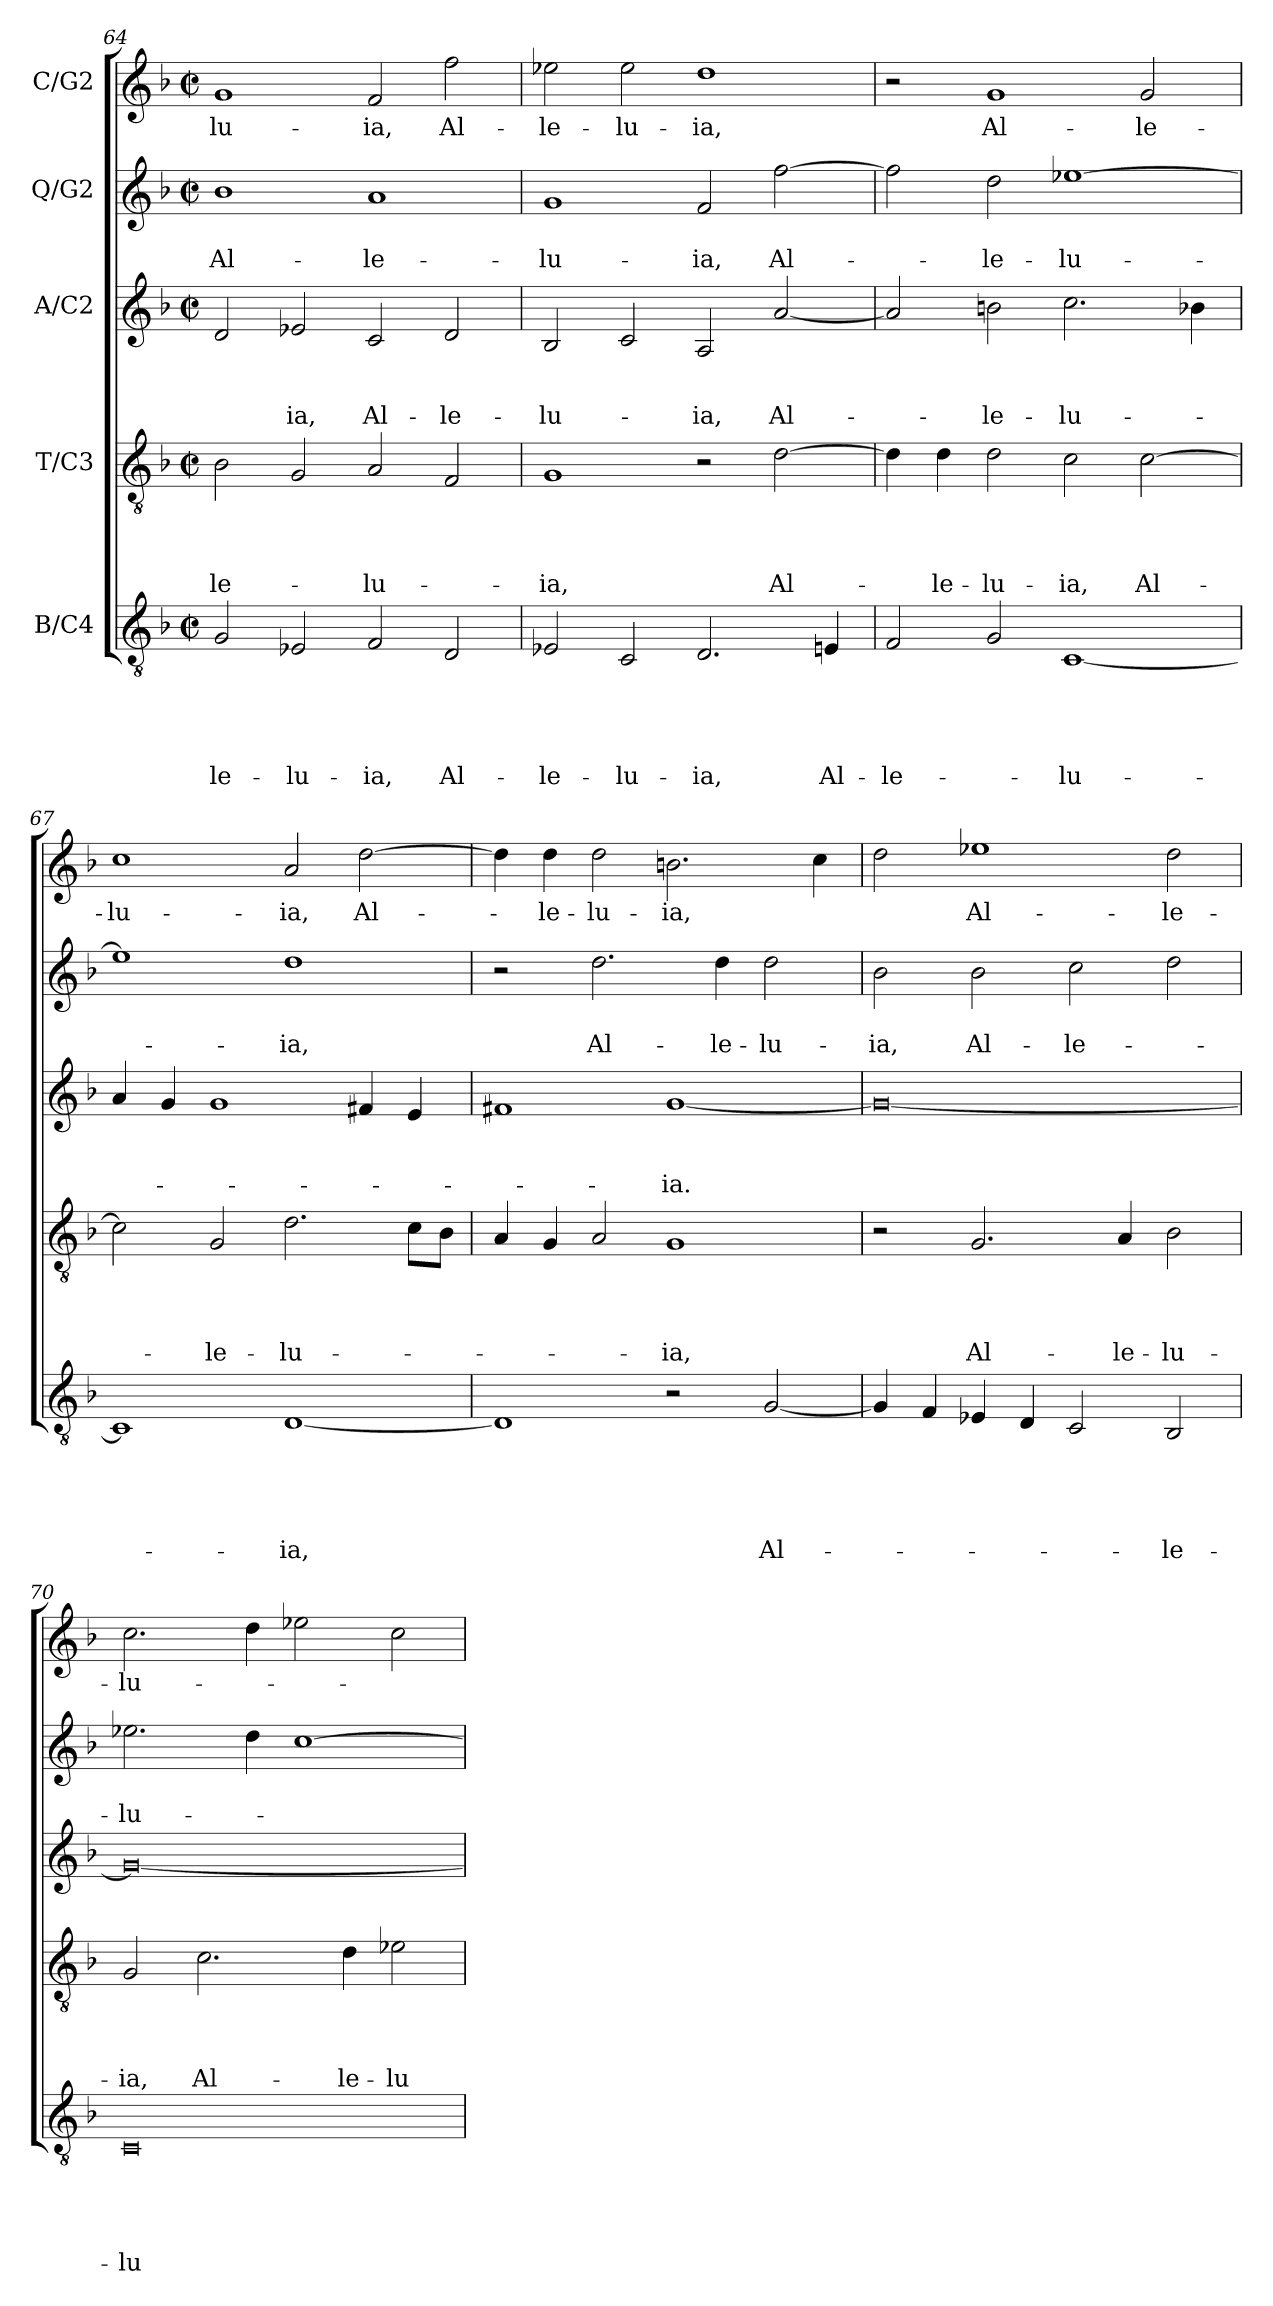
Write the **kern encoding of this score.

**kern	**text	**text	**text	**text	**text	**kern	**text	**text	**text	**text	**kern	**text	**text	**text	**kern	**text	**text	**kern	**text
*part5	*part5	*part5	*part5	*part5	*part5	*part4	*part4	*part4	*part4	*part4	*part3	*part3	*part3	*part3	*part2	*part2	*part2	*part1	*part1
*staff5	*staff5	*staff5	*staff5	*staff5	*staff5	*staff4	*staff4	*staff4	*staff4	*staff4	*staff3	*staff3	*staff3	*staff3	*staff2	*staff2	*staff2	*staff1	*staff1
*I"B/C4	*	*	*	*	*	*I"T/C3	*	*	*	*	*I"A/C2	*	*	*	*I"Q/G2	*	*	*I"C/G2	*
*clefGv2	*	*	*	*	*	*clefGv2	*	*	*	*	*clefG2	*	*	*	*clefG2	*	*	*clefG2	*
*k[b-]	*	*	*	*	*	*k[b-]	*	*	*	*	*k[b-]	*	*	*	*k[b-]	*	*	*k[b-]	*
*F:	*	*	*	*	*	*F:	*	*	*	*	*F:	*	*	*	*F:	*	*	*F:	*
*M2/2	*	*	*	*	*	*M2/2	*	*	*	*	*M2/2	*	*	*	*M2/2	*	*	*M2/2	*
*met(c|)	*	*	*	*	*	*met(c|)	*	*	*	*	*met(c|)	*	*	*	*met(c|)	*	*	*met(c|)	*
=64	=64	=64	=64	=64	=64	=64	=64	=64	=64	=64	=64	=64	=64	=64	=64	=64	=64	=64	=64
!	!	!	!	!	!LO:LY:b	!	!	!	!	!LO:LY:b	!	!	!	!	!	!	!LO:LY:b	!	!LO:LY:b
2G/	.	.	.	.	-le-	2B-\	.	.	.	-le-	2d/	.	.	.	1b-	.	Al-	1g	-lu-
!	!	!	!	!	!LO:LY:b	!	!	!	!	!	!	!	!	!LO:LY:b	!	!	!	!	!
2E-X/	.	.	.	.	-lu-	2G/	.	.	.	.	2e-X/	.	.	-ia,	.	.	.	.	.
!	!	!	!	!	!LO:LY:b	!	!	!	!	!LO:LY:b	!	!	!	!LO:LY:b	!	!	!LO:LY:b	!	!LO:LY:b
2F/	.	.	.	.	-ia,	2A/	.	.	.	-lu-	2c/	.	.	Al-	1a	.	-le-	2f/	-ia,
!	!	!	!	!	!LO:LY:b	!	!	!	!	!	!	!	!	!LO:LY:b	!	!	!	!	!LO:LY:b
2D/	.	.	.	.	Al-	2F/	.	.	.	.	2d/	.	.	-le-	.	.	.	2ff\	Al-
=65	=65	=65	=65	=65	=65	=65	=65	=65	=65	=65	=65	=65	=65	=65	=65	=65	=65	=65	=65
!	!	!	!	!	!LO:LY:b	!	!	!	!	!LO:LY:b	!	!	!	!LO:LY:b	!	!	!LO:LY:b	!	!LO:LY:b
2E-X/	.	.	.	.	-le-	1G	.	.	.	-ia,	2B-/	.	.	-lu-	1g	.	-lu-	2ee-X\	-le-
!	!	!	!	!	!LO:LY:b	!	!	!	!	!	!	!	!	!	!	!	!	!	!LO:LY:b
2C/	.	.	.	.	-lu-	.	.	.	.	.	2c/	.	.	.	.	.	.	2ee-\	-lu-
!	!	!	!	!	!LO:LY:b	!	!	!	!	!	!	!	!	!LO:LY:b	!	!	!LO:LY:b	!	!LO:LY:b
2.D/	.	.	.	.	-ia,	2r	.	.	.	.	2A/	.	.	-ia,	2f/	.	-ia,	1dd	-ia,
!	!	!	!	!	!	!	!	!	!	!LO:LY:b	!	!	!	!LO:LY:b	!	!	!LO:LY:b	!	!
.	.	.	.	.	.	[2d\	.	.	.	Al-	[2a/	.	.	Al-	[2ff\	.	Al-	.	.
!	!	!	!	!	!LO:LY:b	!	!	!	!	!	!	!	!	!	!	!	!	!	!
4E/	.	.	.	.	Al-	.	.	.	.	.	.	.	.	.	.	.	.	.	.
!!LO:LB:g=z
=66	=66	=66	=66	=66	=66	=66	=66	=66	=66	=66	=66	=66	=66	=66	=66	=66	=66	=66	=66
!	!	!	!	!	!LO:LY:b	!	!	!	!	!	!	!	!	!	!	!	!	!	!
2F/	.	.	.	.	-le-	4d\]	.	.	.	.	2a/]	.	.	.	2ff\]	.	.	2r	.
!	!	!	!	!	!	!	!	!	!	!LO:LY:b	!	!	!	!	!	!	!	!	!
.	.	.	.	.	.	4d\	.	.	.	-le-	.	.	.	.	.	.	.	.	.
!	!	!	!	!	!	!	!	!	!	!LO:LY:b	!	!	!	!LO:LY:b	!	!	!LO:LY:b	!	!LO:LY:b
2G/	.	.	.	.	.	2d\	.	.	.	-lu-	2bn\	.	.	-le-	2dd\	.	-le-	1g	Al-
!	!	!	!	!	!LO:LY:b	!	!	!	!	!LO:LY:b	!	!	!	!LO:LY:b	!	!	!LO:LY:b	!	!
[1C	.	.	.	.	-lu-	2c\	.	.	.	-ia,	2.cc\	.	.	-lu-	[1ee-X	.	-lu-	.	.
!	!	!	!	!	!	!	!	!	!	!LO:LY:b	!	!	!	!	!	!	!	!	!LO:LY:b
.	.	.	.	.	.	[2c\	.	.	.	Al-	.	.	.	.	.	.	.	2g/	-le-
.	.	.	.	.	.	.	.	.	.	.	4b-X\	.	.	.	.	.	.	.	.
=67	=67	=67	=67	=67	=67	=67	=67	=67	=67	=67	=67	=67	=67	=67	=67	=67	=67	=67	=67
!	!	!	!	!	!	!	!	!	!	!	!	!	!	!	!	!	!	!	!LO:LY:b
1C]	.	.	.	.	.	2c\]	.	.	.	.	4a/	.	.	.	1ee-]	.	.	1cc	-lu-
.	.	.	.	.	.	.	.	.	.	.	4g/	.	.	.	.	.	.	.	.
!	!	!	!	!	!	!	!	!	!	!LO:LY:b	!	!	!	!	!	!	!	!	!
.	.	.	.	.	.	2G/	.	.	.	-le-	1g	.	.	.	.	.	.	.	.
!	!	!	!	!	!LO:LY:b	!	!	!	!	!LO:LY:b	!	!	!	!	!	!	!LO:LY:b	!	!LO:LY:b
[1D	.	.	.	.	-ia,	2.d\	.	.	.	-lu-	.	.	.	.	1dd	.	-ia,	2a/	-ia,
!	!	!	!	!	!	!	!	!	!	!	!	!	!	!	!	!	!	!	!LO:LY:b
.	.	.	.	.	.	.	.	.	.	.	4f#X/	.	.	.	.	.	.	[2dd\	Al-
.	.	.	.	.	.	8c\L	.	.	.	.	4e/	.	.	.	.	.	.	.	.
.	.	.	.	.	.	8B-\J	.	.	.	.	.	.	.	.	.	.	.	.	.
=68	=68	=68	=68	=68	=68	=68	=68	=68	=68	=68	=68	=68	=68	=68	=68	=68	=68	=68	=68
1D]	.	.	.	.	.	4A/	.	.	.	.	1f#X	.	.	.	2r	.	.	4dd\]	.
!	!	!	!	!	!	!	!	!	!	!	!	!	!	!	!	!	!	!	!LO:LY:b
.	.	.	.	.	.	4G/	.	.	.	.	.	.	.	.	.	.	.	4dd\	-le-
!	!	!	!	!	!	!	!	!	!	!	!	!	!	!	!	!	!LO:LY:b	!	!LO:LY:b
.	.	.	.	.	.	2A/	.	.	.	.	.	.	.	.	2.dd\	.	Al-	2dd\	-lu-
!	!	!	!	!	!	!	!	!	!	!LO:LY:b	!	!	!	!LO:LY:b	!	!	!	!	!LO:LY:b
2r	.	.	.	.	.	1G	.	.	.	-ia,	[1g	.	.	-ia.	.	.	.	2.bn\	-ia,
!	!	!	!	!	!	!	!	!	!	!	!	!	!	!	!	!	!LO:LY:b	!	!
.	.	.	.	.	.	.	.	.	.	.	.	.	.	.	4dd\	.	-le-	.	.
!	!	!	!	!	!LO:LY:b	!	!	!	!	!	!	!	!	!	!	!	!LO:LY:b	!	!
[2G/	.	.	.	.	Al-	.	.	.	.	.	.	.	.	.	2dd\	.	-lu-	.	.
.	.	.	.	.	.	.	.	.	.	.	.	.	.	.	.	.	.	4cc\	.
=69	=69	=69	=69	=69	=69	=69	=69	=69	=69	=69	=69	=69	=69	=69	=69	=69	=69	=69	=69
!	!	!	!	!	!	!	!	!	!	!	!	!	!	!	!	!	!LO:LY:b	!	!
4G/]	.	.	.	.	.	2r	.	.	.	.	0g_	.	.	.	2b-\	.	-ia,	2dd\	.
4F/	.	.	.	.	.	.	.	.	.	.	.	.	.	.	.	.	.	.	.
!	!	!	!	!	!	!	!	!	!	!LO:LY:b	!	!	!	!	!	!	!LO:LY:b	!	!LO:LY:b
4E-X/	.	.	.	.	.	2.G/	.	.	.	Al-	.	.	.	.	2b-\	.	Al-	1ee-X	Al-
4D/	.	.	.	.	.	.	.	.	.	.	.	.	.	.	.	.	.	.	.
!	!	!	!	!	!	!	!	!	!	!	!	!	!	!	!	!	!LO:LY:b	!	!
2C/	.	.	.	.	.	.	.	.	.	.	.	.	.	.	2cc\	.	-le-	.	.
!	!	!	!	!	!	!	!	!	!	!LO:LY:b	!	!	!	!	!	!	!	!	!
.	.	.	.	.	.	4A/	.	.	.	-le-	.	.	.	.	.	.	.	.	.
!	!	!	!	!	!LO:LY:b	!	!	!	!	!LO:LY:b	!	!	!	!	!	!	!	!	!LO:LY:b
2BB-/	.	.	.	.	-le-	2B-\	.	.	.	-lu-	.	.	.	.	2dd\	.	.	2dd\	-le-
=70	=70	=70	=70	=70	=70	=70	=70	=70	=70	=70	=70	=70	=70	=70	=70	=70	=70	=70	=70
!	!	!	!	!	!LO:LY:b	!	!	!	!	!LO:LY:b	!	!	!	!	!	!	!LO:LY:b	!	!LO:LY:b
0C	.	.	.	.	-lu-	2G/	.	.	.	-ia,	0g_	.	.	.	2.ee-X\	.	-lu-	2.cc\	-lu-
!	!	!	!	!	!	!	!	!	!	!LO:LY:b	!	!	!	!	!	!	!	!	!
.	.	.	.	.	.	2.c\	.	.	.	Al-	.	.	.	.	.	.	.	.	.
.	.	.	.	.	.	.	.	.	.	.	.	.	.	.	4dd\	.	.	4dd\	.
.	.	.	.	.	.	.	.	.	.	.	.	.	.	.	[1cc	.	.	2ee-X\	.
!	!	!	!	!	!	!	!	!	!	!LO:LY:b	!	!	!	!	!	!	!	!	!
.	.	.	.	.	.	4d\	.	.	.	-le-	.	.	.	.	.	.	.	.	.
!	!	!	!	!	!	!	!	!	!	!LO:LY:b	!	!	!	!	!	!	!	!	!
.	.	.	.	.	.	2e-X\	.	.	.	-lu-	.	.	.	.	.	.	.	2cc\	.
=	=	=	=	=	=	=	=	=	=	=	=	=	=	=	=	=	=	=	=
*-	*-	*-	*-	*-	*-	*-	*-	*-	*-	*-	*-	*-	*-	*-	*-	*-	*-	*-	*-
